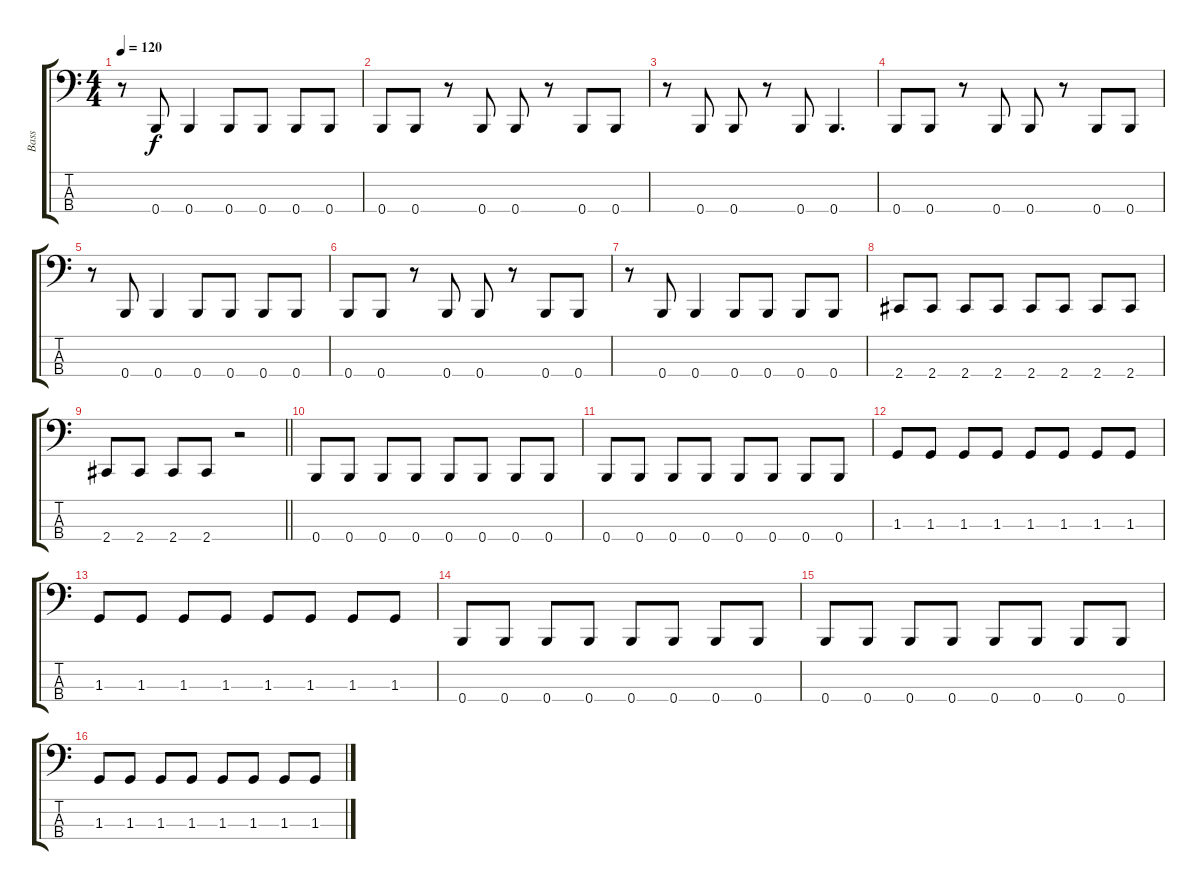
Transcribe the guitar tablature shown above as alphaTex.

\track ("Bass" "Bass") {instrument electricbassfinger}
\staff {score tabs}
\tuning (Gb2 B1 Gb1 B0) {hide}
\ts (4 4)
\tempo 120
\clef f4
\ks c
r.8{dy f} 0.4.8 0.4.4 0.4.8 0.4.8 0.4.8 0.4.8 |
0.4.8 0.4.8 r.8 0.4.8 0.4.8 r.8 0.4.8 0.4.8 |
r.8 0.4.8 0.4.8 r.8 0.4.8 0.4.4{d} |
0.4.8 0.4.8 r.8 0.4.8 0.4.8 r.8 0.4.8 0.4.8 |
r.8 0.4.8 0.4.4 0.4.8 0.4.8 0.4.8 0.4.8 |
0.4.8 0.4.8 r.8 0.4.8 0.4.8 r.8 0.4.8 0.4.8 |
r.8 0.4.8 0.4.4 0.4.8 0.4.8 0.4.8 0.4.8 |
2.4.8 2.4.8 2.4.8 2.4.8 2.4.8 2.4.8 2.4.8 2.4.8 |
\barLineRight lightlight
2.4.8 2.4.8 2.4.8 2.4.8 r.2 |
0.4.8 0.4.8 0.4.8 0.4.8 0.4.8 0.4.8 0.4.8 0.4.8 |
0.4.8 0.4.8 0.4.8 0.4.8 0.4.8 0.4.8 0.4.8 0.4.8 |
1.3.8 1.3.8 1.3.8 1.3.8 1.3.8 1.3.8 1.3.8 1.3.8 |
1.3.8 1.3.8 1.3.8 1.3.8 1.3.8 1.3.8 1.3.8 1.3.8 |
0.4.8 0.4.8 0.4.8 0.4.8 0.4.8 0.4.8 0.4.8 0.4.8 |
0.4.8 0.4.8 0.4.8 0.4.8 0.4.8 0.4.8 0.4.8 0.4.8 |
1.3.8 1.3.8 1.3.8 1.3.8 1.3.8 1.3.8 1.3.8 1.3.8
